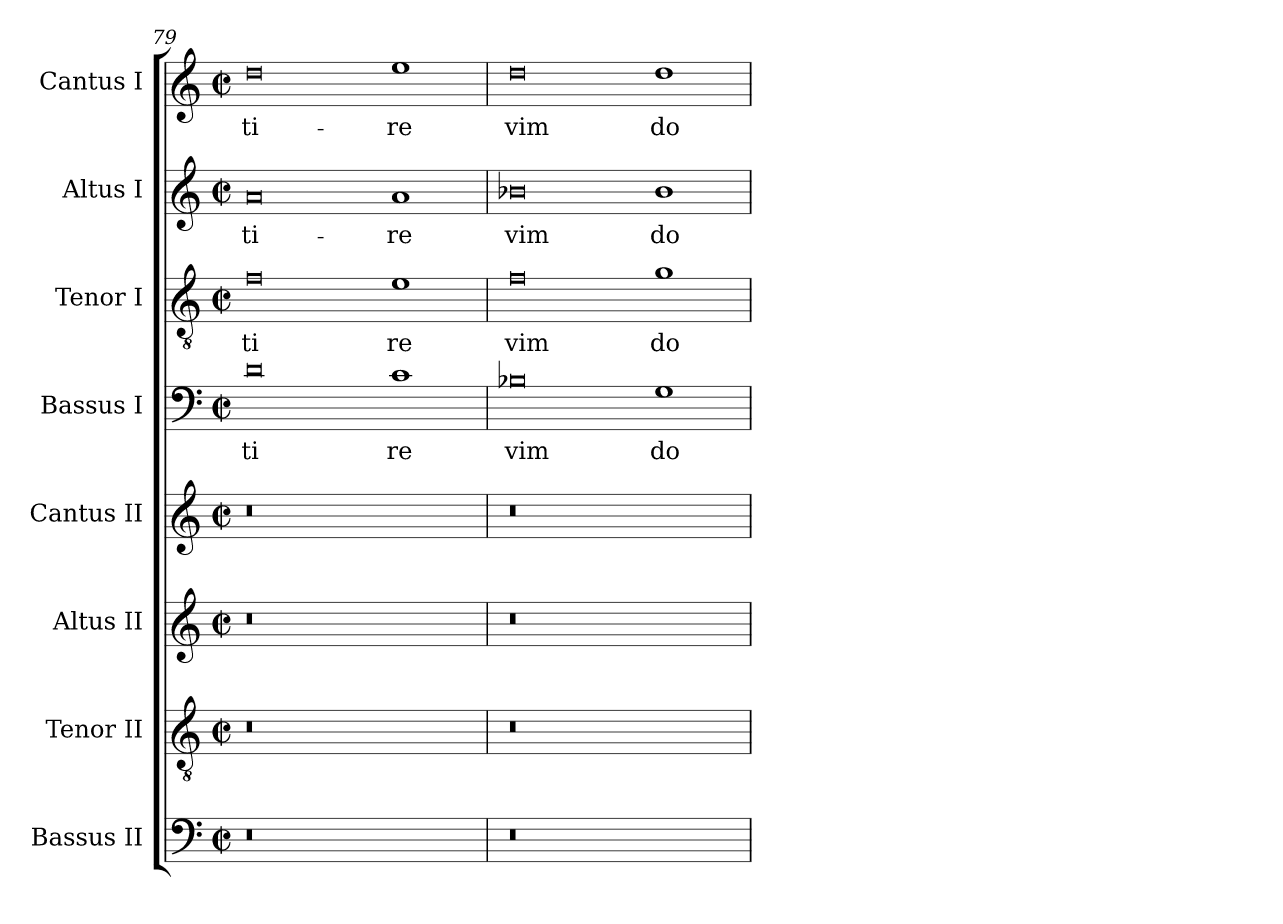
**kern	**kern	**kern	**kern	**kern	**text	**kern	**text	**kern	**text	**kern	**text
*part8	*part7	*part6	*part5	*part4	*part4	*part3	*part3	*part2	*part2	*part1	*part1
*staff8	*staff7	*staff6	*staff5	*staff4	*staff4	*staff3	*staff3	*staff2	*staff2	*staff1	*staff1
*I"Bassus II	*I"Tenor II	*I"Altus II	*I"Cantus II	*I"Bassus I	*	*I"Tenor I	*	*I"Altus I	*	*I"Cantus I	*
!!LO:LB:g=z
*clefF4	*clefGv2	*clefG2	*clefG2	*clefF4	*	*clefGv2	*	*clefG2	*	*clefG2	*
*k[]	*	*	*	*	*	*	*	*	*	*	*
*C:	*	*	*	*	*	*	*	*	*	*	*
*M2/2	*M2/2	*M2/2	*M2/2	*M2/2	*	*M2/2	*	*M2/2	*	*M2/2	*
*met(c|)	*met(c|)	*met(c|)	*met(c|)	*met(c|)	*	*met(c|)	*	*met(c|)	*	*met(c|)	*
=79	=79	=79	=79	=79	=79	=79	=79	=79	=79	=79	=79
!	!	!	!	!	!LO:LY:b:cj	!	!LO:LY:b:cj	!	!LO:LY:b:cj	!	!LO:LY:b:cj
0.r	0.r	0.r	0.r	0d	ti	0f	ti	0a	-ti-	0dd	-ti-
!	!	!	!	!	!LO:LY:b:cj	!	!LO:LY:b:cj	!	!LO:LY:b:cj	!	!LO:LY:b:cj
.	.	.	.	1c	re	1e	re	1a	-re	1ee	-re
=80	=80	=80	=80	=80	=80	=80	=80	=80	=80	=80	=80
!	!	!	!	!	!LO:LY:b:cj	!	!LO:LY:b:cj	!	!LO:LY:b:cj	!	!LO:LY:b:cj
0.r	0.r	0.r	0.r	0B-X	vim	0f	vim	0b-X	vim	0dd	vim
!	!	!	!	!	!LO:LY:b:cj	!	!LO:LY:b:cj	!	!LO:LY:b:cj	!	!LO:LY:b:cj
.	.	.	.	1G	do	1g	do	1b-	do-	1dd	do-
=	=	=	=	=	=	=	=	=	=	=	=
*-	*-	*-	*-	*-	*-	*-	*-	*-	*-	*-	*-
